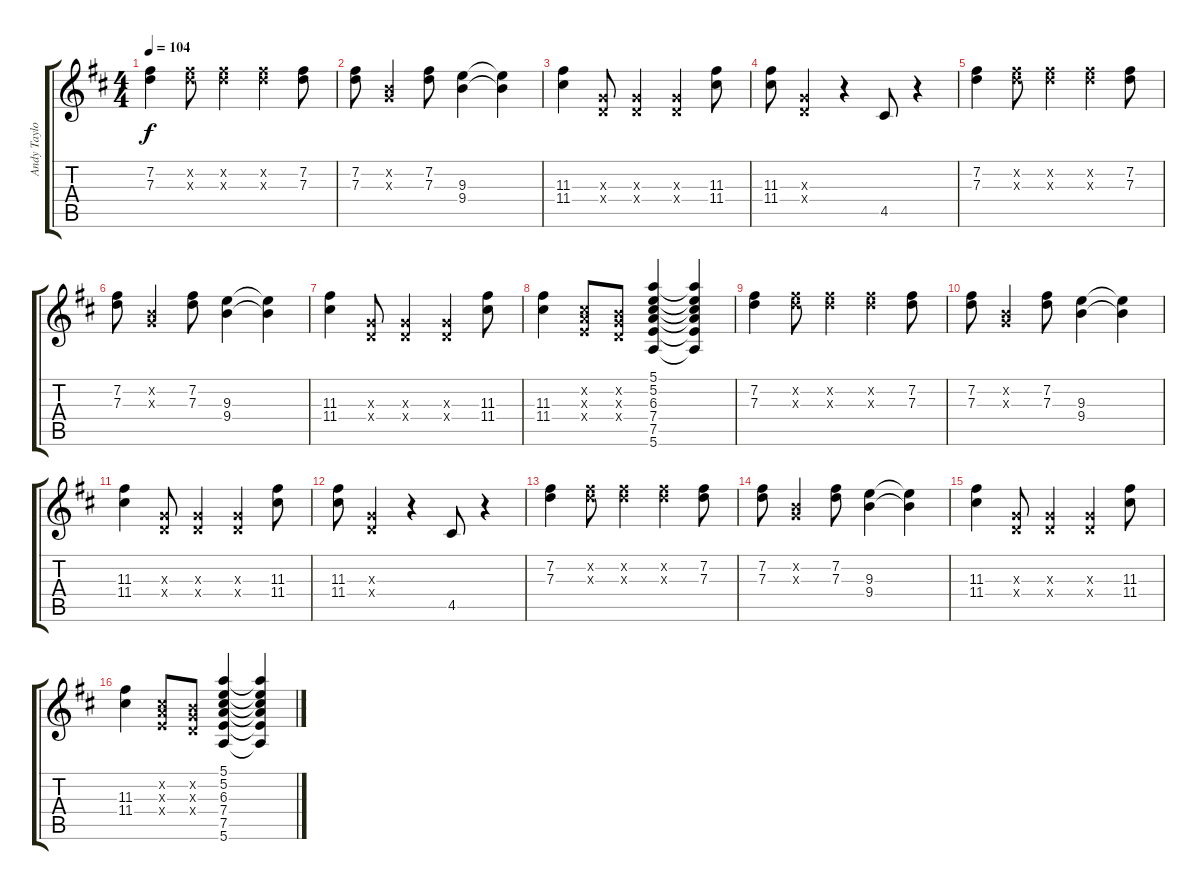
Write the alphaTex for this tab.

\track ("Andy Taylor/Warren Curcullio" "Andy Taylo") {instrument overdrivenguitar}
\staff {score tabs}
\tuning (E4 B3 G3 D3 A2 E2) {hide}
\ts (4 4)
\tempo 104
\clef g2
\ks d
(7.2 7.3).4{dy f volume 9 balance 16 instrument overdrivenguitar} (7.2{x} 7.3{x}).8 (7.2{x} 7.3{x}).4 (7.2{x} 7.3{x}).4 (7.2 7.3).8 |
(7.2 7.3).8 (0.2{x} 0.3{x}).4 (7.2 7.3).8 (9.3 9.4).4 (9.3{t} 9.4{t}).4 |
(11.3 11.4).4 (0.3{x} 0.4{x}).8 (0.3{x} 0.4{x}).4 (0.3{x} 0.4{x}).4 (11.3 11.4).8 |
(11.3 11.4).8 (0.3{x} 0.4{x}).4 r.4 4.5.8 r.4 |
(7.2 7.3).4 (7.2{x} 7.3{x}).8 (7.2{x} 7.3{x}).4 (7.2{x} 7.3{x}).4 (7.2 7.3).8 |
(7.2 7.3).8 (0.2{x} 0.3{x}).4 (7.2 7.3).8 (9.3 9.4).4 (9.3{t} 9.4{t}).4 |
(11.3 11.4).4 (0.3{x} 0.4{x}).8 (0.3{x} 0.4{x}).4 (0.3{x} 0.4{x}).4 (11.3 11.4).8 |
(11.3 11.4).4 (2.2{x} 2.3{x} 2.4{x}).8 (0.2{x} 0.3{x} 0.4{x}).8 (5.1 5.2 6.3 7.4 7.5 5.6).4{instrument electricguitarmuted} (5.1{t} 5.2{t} 6.3{t} 7.4{t} 7.5{t} 5.6{t}).4 |
(7.2 7.3).4{volume 9 balance 16 instrument overdrivenguitar} (7.2{x} 7.3{x}).8 (7.2{x} 7.3{x}).4 (7.2{x} 7.3{x}).4 (7.2 7.3).8 |
(7.2 7.3).8 (0.2{x} 0.3{x}).4 (7.2 7.3).8 (9.3 9.4).4 (9.3{t} 9.4{t}).4 |
(11.3 11.4).4 (0.3{x} 0.4{x}).8 (0.3{x} 0.4{x}).4 (0.3{x} 0.4{x}).4 (11.3 11.4).8 |
(11.3 11.4).8 (0.3{x} 0.4{x}).4 r.4 4.5.8 r.4 |
(7.2 7.3).4 (7.2{x} 7.3{x}).8 (7.2{x} 7.3{x}).4 (7.2{x} 7.3{x}).4 (7.2 7.3).8 |
(7.2 7.3).8 (0.2{x} 0.3{x}).4 (7.2 7.3).8 (9.3 9.4).4 (9.3{t} 9.4{t}).4 |
(11.3 11.4).4 (0.3{x} 0.4{x}).8 (0.3{x} 0.4{x}).4 (0.3{x} 0.4{x}).4 (11.3 11.4).8 |
(11.3 11.4).4 (2.2{x} 2.3{x} 2.4{x}).8 (0.2{x} 0.3{x} 0.4{x}).8 (5.1 5.2 6.3 7.4 7.5 5.6).4{instrument electricguitarmuted} (5.1{t} 5.2{t} 6.3{t} 7.4{t} 7.5{t} 5.6{t}).4
